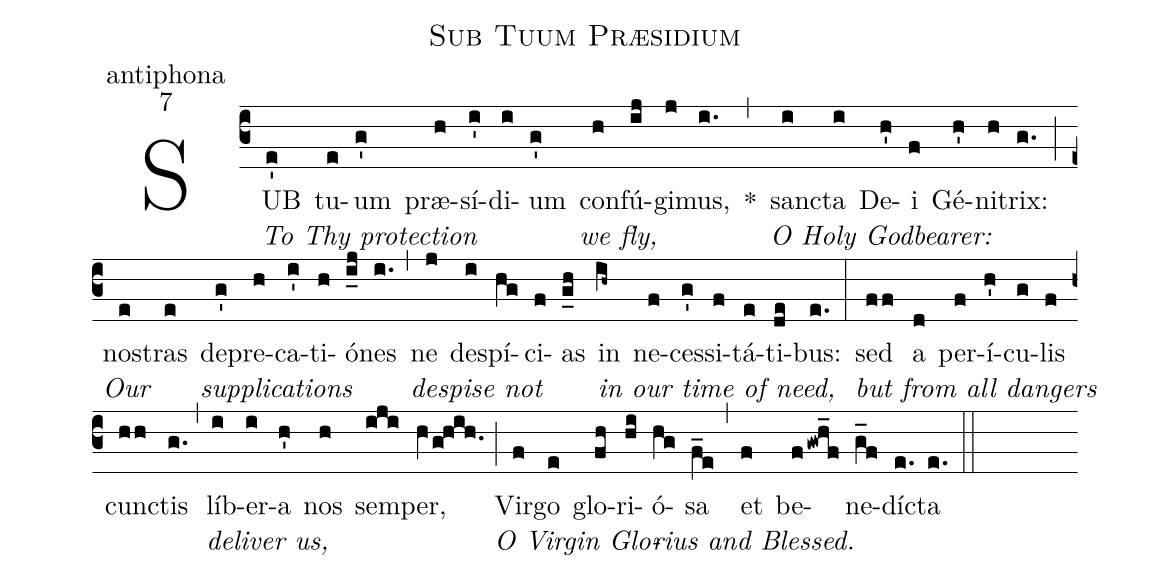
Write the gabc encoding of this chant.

name: Sub Tuum Præsidium;
office-part: antiphona;
mode: 7;
%%
(c3) SUB[To Thy protection](e') tu(e)um(g') præ(h)sí(i')di(i)um(g') con[we fly,](h)fú(ij)gi(j)mus,(i.) *(,)
san[O Holy Godbearer:](i)cta(i) De(h')i(f) Gé(h')ni(h)trix:(g.) (;)
nos[Our](e)tras(e) de[supplications](g')pre(h)ca(i')ti(h)ó(i_j)nes(i.) (,)
ne[despise not](j) des(i)pí(hg)ci(f)as(g_h) in[in our time of need,](ih~) ne(f)ces(g')si(f)tá(e)ti(de)bus:(e.) (:)
sed[but from all dangers](ff) a(d) per(f)í(h')cu(g)lis(f) cunc(hh)tis(g.) (,)
líb[deliver us,](i)er(i)a(h') nos(h) sem(iji)per,(hVg!hih.) (;)
Vir[O Virgin Glo-](f)go(e) glo(fh)ri(hi)ó[rius and Blessed.](hg)sa(f_e) (,)
et(f) be(fgwh_f)ne(g_f)dí(e.)cta(e.) (::)
